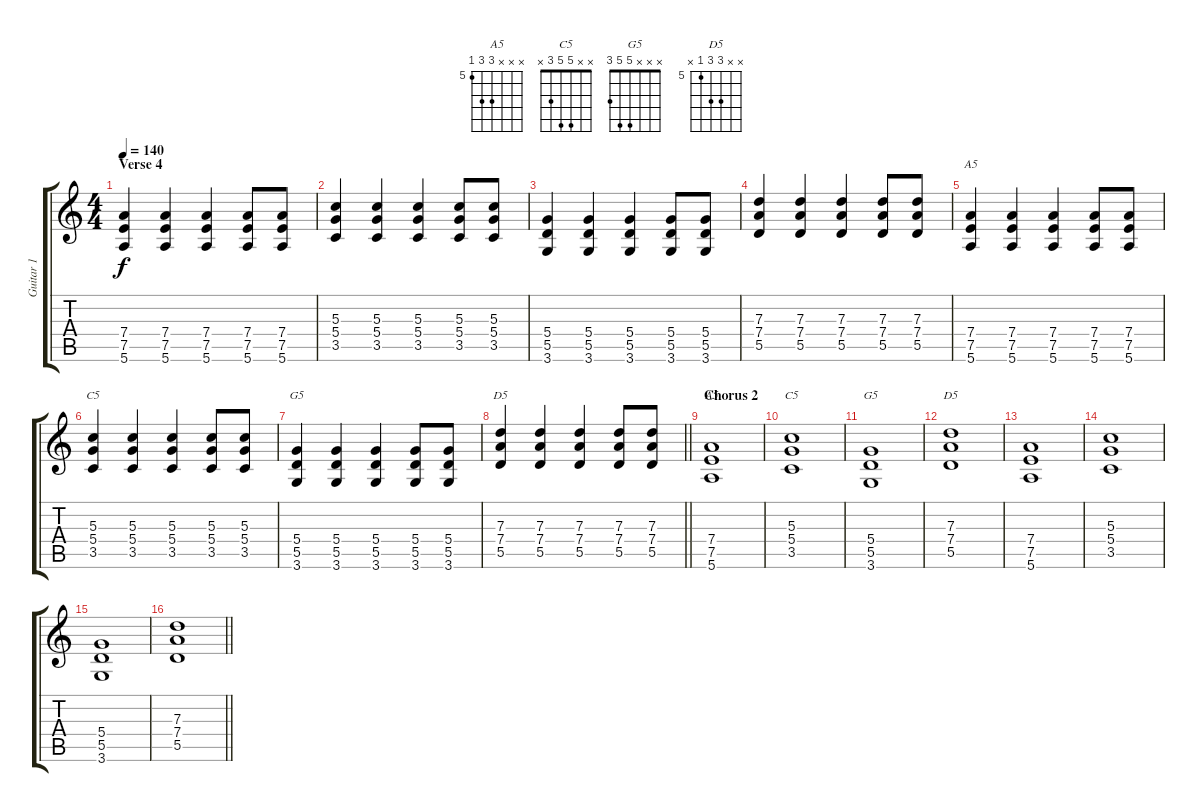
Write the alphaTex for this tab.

\track ("Guitar 1" "Guitar 1") {instrument acousticguitarsteel}
\staff {score tabs}
\tuning (E4 B3 G3 D3 A2 E2) {hide}
\chord ("A5" x x x 7 7 5) {firstfret 5 barre 7}
\chord ("C5" x x 5 5 3 x) {barre 5}
\chord ("G5" x x x 5 5 3) {barre 5}
\chord ("D5" x x 7 7 5 x) {firstfret 5 barre 7}
\chord ("A5" x x x 7 7 5) {firstfret 5}
\chord ("C5" x x 5 5 3 x)
\chord ("G5" x x x 5 5 3)
\chord ("D5" x x 7 7 5 x) {firstfret 5}
\ts (4 4)
\section ("" "Verse 4")
\tempo 140
\clef g2
\ks c
(7.4 7.5 5.6).4{dy f volume 14 balance 0} (7.4 7.5 5.6).4 (7.4 7.5 5.6).4 (7.4 7.5 5.6).8 (7.4 7.5 5.6).8 |
(5.3 5.4 3.5).4 (5.3 5.4 3.5).4 (5.3 5.4 3.5).4 (5.3 5.4 3.5).8 (5.3 5.4 3.5).8 |
(5.4 5.5 3.6).4 (5.4 5.5 3.6).4 (5.4 5.5 3.6).4 (5.4 5.5 3.6).8 (5.4 5.5 3.6).8 |
(7.3 7.4 5.5).4 (7.3 7.4 5.5).4 (7.3 7.4 5.5).4 (7.3 7.4 5.5).8 (7.3 7.4 5.5).8 |
(7.4 7.5 5.6).4{ch "A5"} (7.4 7.5 5.6).4 (7.4 7.5 5.6).4 (7.4 7.5 5.6).8 (7.4 7.5 5.6).8 |
(5.3 5.4 3.5).4{ch "C5"} (5.3 5.4 3.5).4 (5.3 5.4 3.5).4 (5.3 5.4 3.5).8 (5.3 5.4 3.5).8 |
(5.4 5.5 3.6).4{ch "G5"} (5.4 5.5 3.6).4 (5.4 5.5 3.6).4 (5.4 5.5 3.6).8 (5.4 5.5 3.6).8 |
\barLineRight lightlight
(7.3 7.4 5.5).4{ch "D5"} (7.3 7.4 5.5).4 (7.3 7.4 5.5).4 (7.3 7.4 5.5).8 (7.3 7.4 5.5).8 |
\section ("" "Chorus 2")
(7.4 7.5 5.6).1{ch "A5"} |
(5.3 5.4 3.5).1{ch "C5"} |
(5.4 5.5 3.6).1{ch "G5"} |
(7.3 7.4 5.5).1{ch "D5"} |
(7.4 7.5 5.6).1 |
(5.3 5.4 3.5).1 |
(5.4 5.5 3.6).1 |
\barLineRight lightlight
(7.3 7.4 5.5).1
